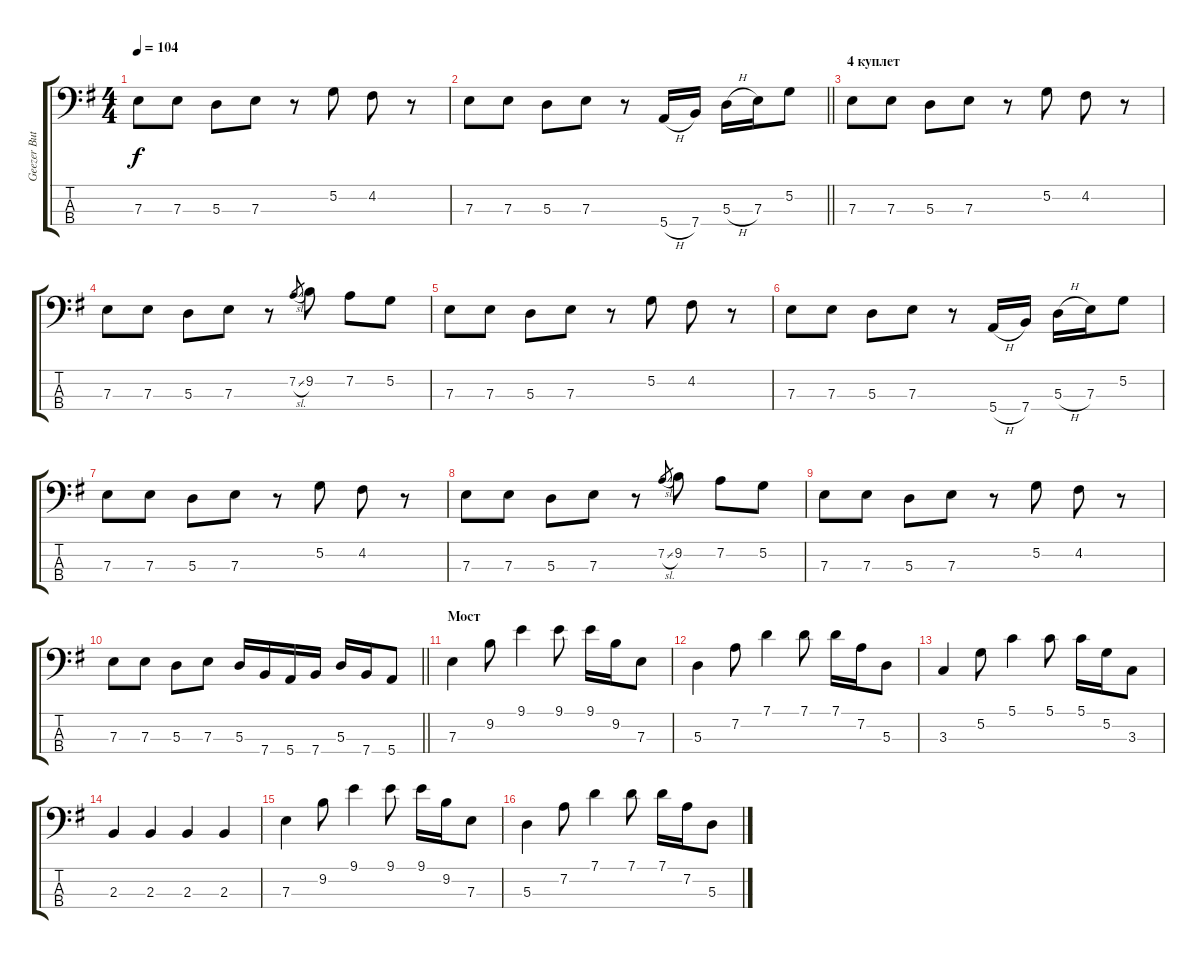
\track ("Geezer Butler" "Geezer But") {instrument electricbassfinger}
\staff {score tabs}
\tuning (G2 D2 A1 E1) {hide}
\ts (4 4)
\tempo 104
\clef f4
\ks g
7.3.8{dy f} 7.3.8 5.3.8 7.3.8 r.8 5.2.8 4.2.8 r.8 |
\barLineRight lightlight
7.3.8 7.3.8 5.3.8 7.3.8 r.8 5.4{h}.16 7.4.16 5.3{h}.16 7.3.16 5.2.8 |
\section ("" "4 куплет")
7.3.8 7.3.8 5.3.8 7.3.8 r.8 5.2.8 4.2.8 r.8 |
7.3.8 7.3.8 5.3.8 7.3.8 r.8 7.2{sl}.8{gr} 9.2.8 7.2.8 5.2.8 |
7.3.8 7.3.8 5.3.8 7.3.8 r.8 5.2.8 4.2.8 r.8 |
7.3.8 7.3.8 5.3.8 7.3.8 r.8 5.4{h}.16 7.4.16 5.3{h}.16 7.3.16 5.2.8 |
7.3.8 7.3.8 5.3.8 7.3.8 r.8 5.2.8 4.2.8 r.8 |
7.3.8 7.3.8 5.3.8 7.3.8 r.8 7.2{sl}.8{gr} 9.2.8 7.2.8 5.2.8 |
7.3.8 7.3.8 5.3.8 7.3.8 r.8 5.2.8 4.2.8 r.8 |
\barLineRight lightlight
7.3.8 7.3.8 5.3.8 7.3.8 5.3.16 7.4.16 5.4.16 7.4.16 5.3.16 7.4.16 5.4.8 |
\section ("" "Мост")
7.3.4 9.2.8 9.1.4 9.1.8 9.1.16 9.2.16 7.3.8 |
5.3.4 7.2.8 7.1.4 7.1.8 7.1.16 7.2.16 5.3.8 |
3.3.4 5.2.8 5.1.4 5.1.8 5.1.16 5.2.16 3.3.8 |
2.3.4 2.3.4 2.3.4 2.3.4 |
7.3.4 9.2.8 9.1.4 9.1.8 9.1.16 9.2.16 7.3.8 |
5.3.4 7.2.8 7.1.4 7.1.8 7.1.16 7.2.16 5.3.8
